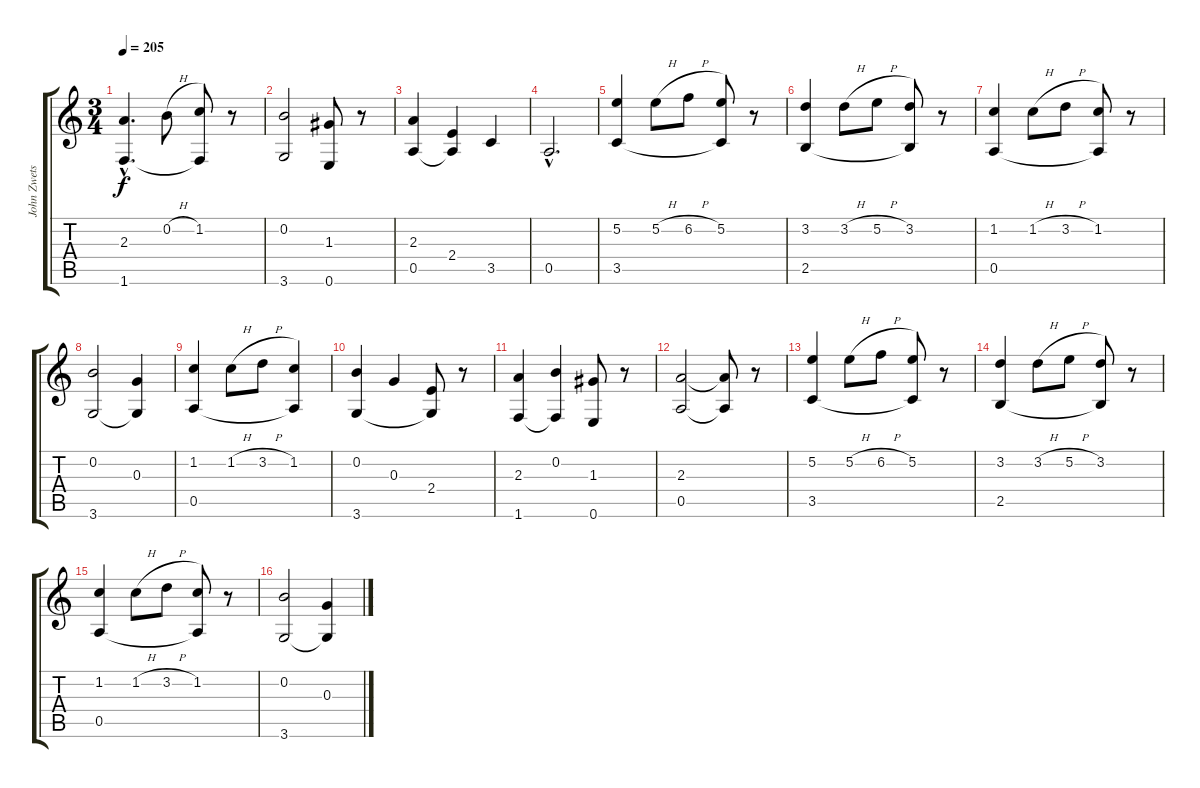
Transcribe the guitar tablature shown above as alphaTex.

\track ("John Zwetsloot" "John Zwets") {instrument acousticguitarnylon}
\staff {score tabs}
\tuning (E4 B3 G3 D3 A2 E2) {hide}
\ts (3 4)
\tempo 205
\clef g2
\ks c
(2.3{hac} 1.6{hac}).4{d dy f} 0.2{h}.8 (1.2 1.6{t}).8 r.8 |
(0.2 3.6).2 (1.3 0.6).8 r.8 |
(2.3 0.5).4 (2.4 0.5{t}).4 3.5.4 |
0.5{hac}.2{d} |
(5.2 3.5).4 5.2{h}.8 6.2{h}.8 (5.2 3.5{t}).8 r.8 |
(3.2 2.5).4 3.2{h}.8 5.2{h}.8 (3.2 2.5{t}).8 r.8 |
(1.2 0.5).4 1.2{h}.8 3.2{h}.8 (1.2 0.5{t}).8 r.8 |
(0.2 3.6).2 (0.3 3.6{t}).4 |
(1.2 0.5).4 1.2{h}.8 3.2{h}.8 (1.2 0.5{t}).4 |
(0.2 3.6).4 0.3.4 (2.4 3.6{t}).8 r.8 |
(2.3 1.6).4 (0.2 1.6{t}).4 (1.3 0.6).8 r.8 |
(2.3 0.5).2 (2.3{t} 0.5{t}).8 r.8 |
(5.2 3.5).4 5.2{h}.8 6.2{h}.8 (5.2 3.5{t}).8 r.8 |
(3.2 2.5).4 3.2{h}.8 5.2{h}.8 (3.2 2.5{t}).8 r.8 |
(1.2 0.5).4 1.2{h}.8 3.2{h}.8 (1.2 0.5{t}).8 r.8 |
(0.2 3.6).2 (0.3 3.6{t}).4
